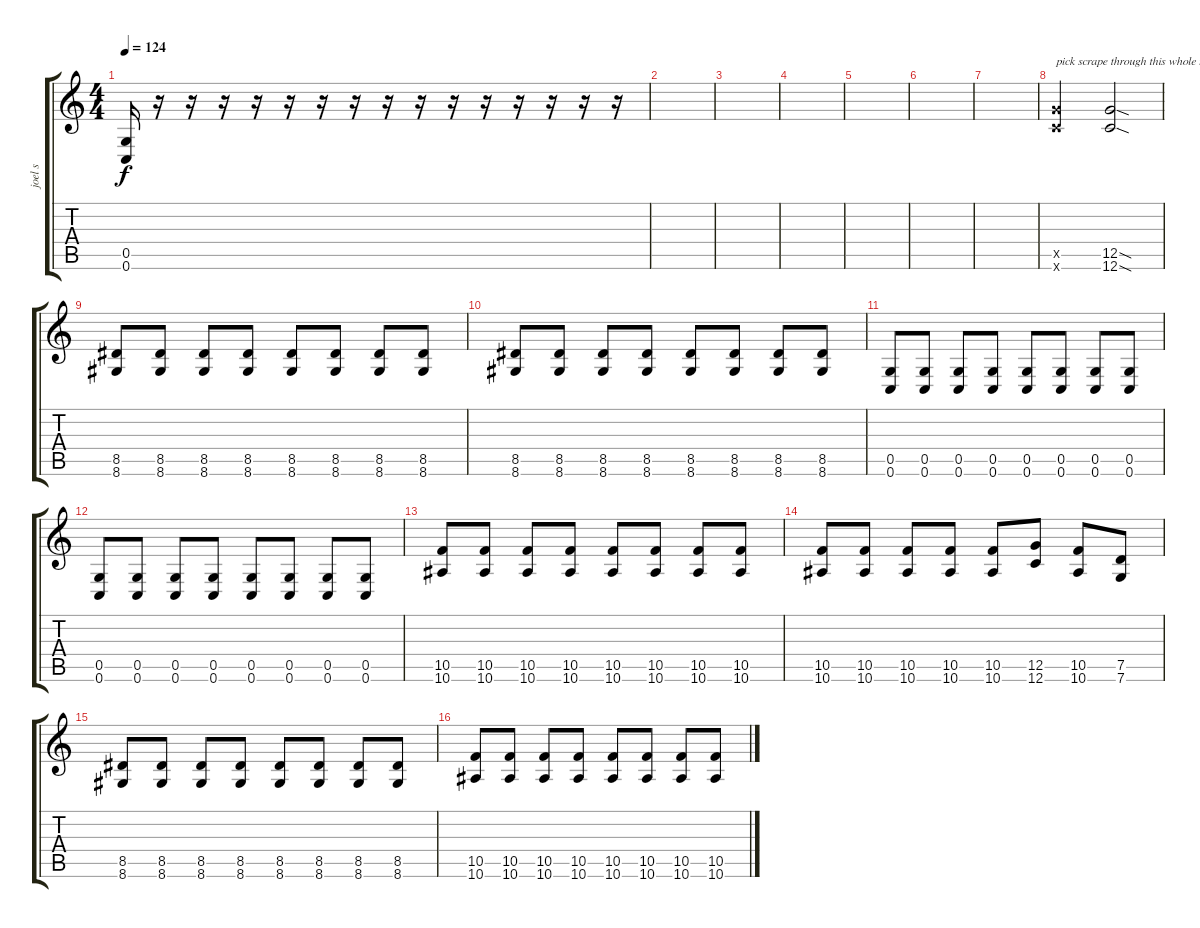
\track ("joel s" "joel s") {solo instrument distortionguitar}
\staff {score tabs}
\tuning (D4 A3 F3 C3 G2 C2) {hide}
\ts (4 4)
\tempo 124
\clef g2
\ks c
(0.5 0.6).16{dy f} r.16 r.16 r.16 r.16 r.16 r.16 r.16 r.16 r.16 r.16 r.16 r.16 r.16 r.16 r.16 |
|
|
|
|
|
|
(12.5{x} 12.6{x}).2{txt "pick scrape through this whole measure"} (12.5{sod} 12.6{sod}).2 |
(8.5 8.6).8 (8.5 8.6).8 (8.5 8.6).8 (8.5 8.6).8 (8.5 8.6).8 (8.5 8.6).8 (8.5 8.6).8 (8.5 8.6).8 |
(8.5 8.6).8 (8.5 8.6).8 (8.5 8.6).8 (8.5 8.6).8 (8.5 8.6).8 (8.5 8.6).8 (8.5 8.6).8 (8.5 8.6).8 |
(0.5 0.6).8 (0.5 0.6).8 (0.5 0.6).8 (0.5 0.6).8 (0.5 0.6).8 (0.5 0.6).8 (0.5 0.6).8 (0.5 0.6).8 |
(0.5 0.6).8 (0.5 0.6).8 (0.5 0.6).8 (0.5 0.6).8 (0.5 0.6).8 (0.5 0.6).8 (0.5 0.6).8 (0.5 0.6).8 |
(10.5 10.6).8 (10.5 10.6).8 (10.5 10.6).8 (10.5 10.6).8 (10.5 10.6).8 (10.5 10.6).8 (10.5 10.6).8 (10.5 10.6).8 |
(10.5 10.6).8 (10.5 10.6).8 (10.5 10.6).8 (10.5 10.6).8 (10.5 10.6).8 (12.5 12.6).8 (10.5 10.6).8 (7.5 7.6).8 |
(8.5 8.6).8 (8.5 8.6).8 (8.5 8.6).8 (8.5 8.6).8 (8.5 8.6).8 (8.5 8.6).8 (8.5 8.6).8 (8.5 8.6).8 |
(10.5 10.6).8 (10.5 10.6).8 (10.5 10.6).8 (10.5 10.6).8 (10.5 10.6).8 (10.5 10.6).8 (10.5 10.6).8 (10.5 10.6).8
